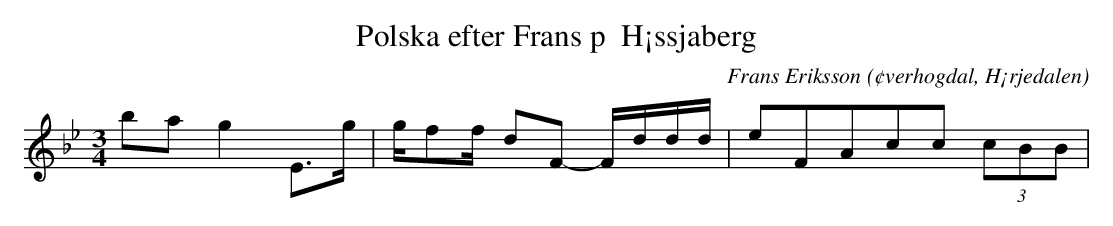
X:1
T:Polska efter Frans p  H¡ssjaberg
O:¢verhogdal, H¡rjedalen
M:3/4
C:Frans Eriksson
K:Bb
ba g2 E>g |g/ff/- dF- F/d/d/d/|eF4/3A4/3c2/3c2/3 (3cBB|
